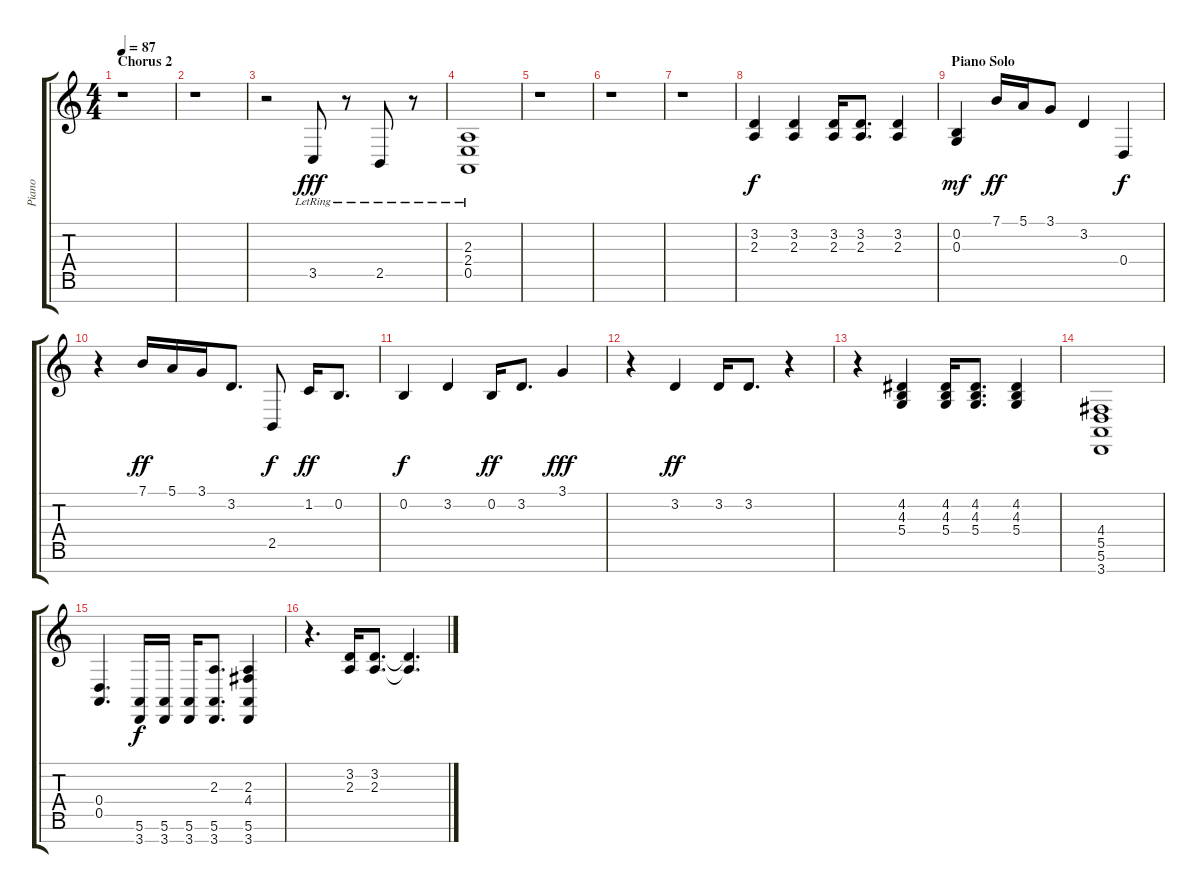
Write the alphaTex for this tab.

\track ("Piano" "Piano") {instrument electricgrandpiano}
\staff {score tabs}
\tuning (E4 B3 G3 D3 A2 E2 B1) {hide}
\ts (4 4)
\section ("" "Chorus 2")
\tempo 87
\clef g2
\ks c
r.1{dy f} |
r.1 |
r.2 3.5{lr}.8{dy fff} r.8 2.5{lr}.8 r.8 |
(2.3 2.4 0.5{lr}).1 |
r.1 |
r.1 |
r.1 |
(3.2 2.3).4{dy f} (3.2 2.3).4 (3.2 2.3).16 (3.2 2.3).8{d} (3.2 2.3).4 |
\section ("" "Piano Solo")
(0.2 0.3).4{dy mf} 7.1.16{dy ff} 5.1.16 3.1.8 3.2.4 0.4.4{dy f} |
r.4 7.1.16{dy ff} 5.1.16 3.1.16 3.2.8{d} 2.5.8{dy f} 1.2.16{dy ff} 0.2.8{d} |
0.2.4{dy f} 3.2.4 0.2.16{dy ff} 3.2.8{d} 3.1.4{dy fff} |
r.4 3.2.4{dy ff} 3.2.16 3.2.8{d} r.4 |
r.4 (4.2 4.3 5.4).4 (4.2 4.3 5.4).16 (4.2 4.3 5.4).8{d} (4.2 4.3 5.4).4 |
(4.4 5.5 5.6 3.7).1 |
(0.4 0.5).4{d} (5.6 3.7).16{dy f} (5.6 3.7).16 (5.6 3.7).16 (2.3 5.6 3.7).8{d} (2.3 4.4 5.6 3.7).4 |
r.4{d} (3.2 2.3).16 (3.2 2.3).8{d} (3.2{t} 2.3{t}).4{d}
